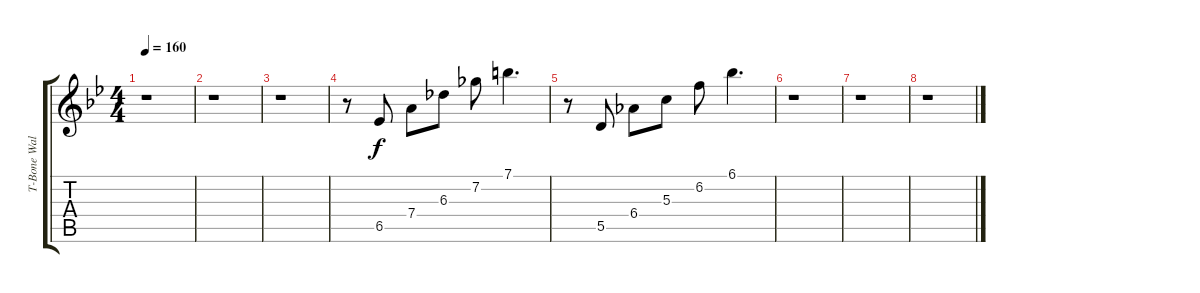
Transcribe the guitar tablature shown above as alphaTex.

\track ("T-Bone Walker - Electric Guitar" "T-Bone Wal") {instrument electricguitarclean}
\staff {score tabs}
\tuning (E4 B3 G3 D3 A2 E2) {hide}
\ts (4 4)
\section ("" " ")
\tempo 160
\clef g2
\ks bb
r.1{dy f} |
r.1 |
r.1 |
r.8 6.5.8 7.4.8 6.3.8 7.2.8 7.1.4{d} |
r.8 5.5.8 6.4.8 5.3.8 6.2.8 6.1.4{d} |
r.1 |
r.1 |
r.1
